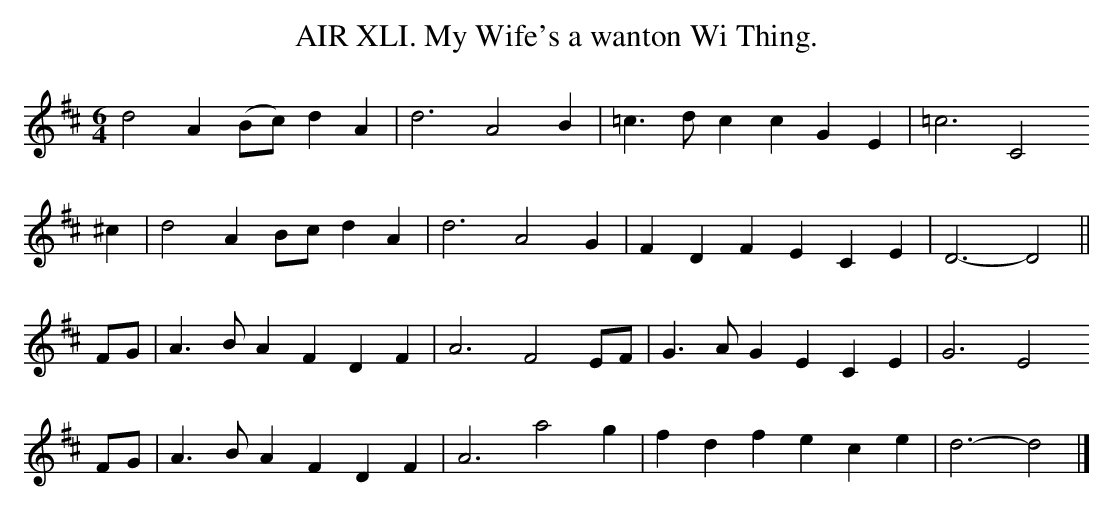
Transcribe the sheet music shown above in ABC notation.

X:1
T:AIR XLI. My Wife's a wanton Wi Thing.
M:6/4
L:1/4
K:D
d2A (B/c/)dA|d3 A2B   |=c>dc cGE|=c3 C2
^c   |d2A  B/c/ dA|d3 A2G   | FDF  ECE| D3-D2||
F/G/|A>BA FDF    |A3 F2E/F/| G>AG ECE| G3 E2
F/G/|A>BA FDF    |A3 a2g   | fdf  ece| d3-d2|]
